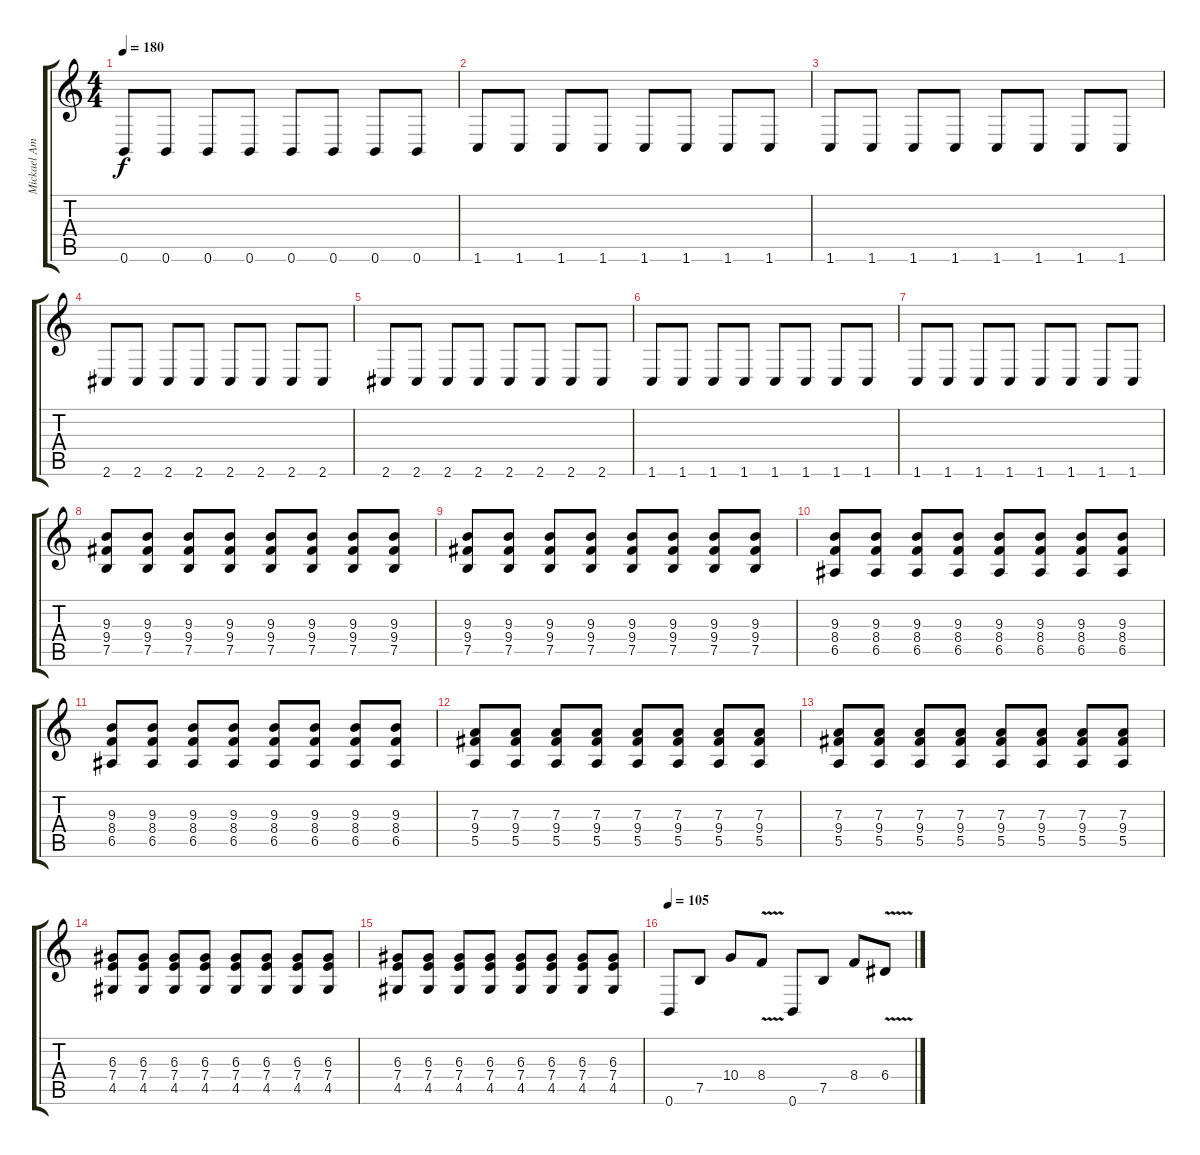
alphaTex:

\track ("Mickael Amott" "Mickael Am") {instrument distortionguitar}
\staff {score tabs}
\tuning (B3 Gb3 D3 A2 E2 B1) {hide}
\ts (4 4)
\tempo 180
\clef g2
\ks c
0.6.8{dy f} 0.6.8 0.6.8 0.6.8 0.6.8 0.6.8 0.6.8 0.6.8 |
1.6.8 1.6.8 1.6.8 1.6.8 1.6.8 1.6.8 1.6.8 1.6.8 |
1.6.8 1.6.8 1.6.8 1.6.8 1.6.8 1.6.8 1.6.8 1.6.8 |
2.6.8 2.6.8 2.6.8 2.6.8 2.6.8 2.6.8 2.6.8 2.6.8 |
2.6.8 2.6.8 2.6.8 2.6.8 2.6.8 2.6.8 2.6.8 2.6.8 |
1.6.8 1.6.8 1.6.8 1.6.8 1.6.8 1.6.8 1.6.8 1.6.8 |
1.6.8 1.6.8 1.6.8 1.6.8 1.6.8 1.6.8 1.6.8 1.6.8 |
(9.3 9.4 7.5).8 (9.3 9.4 7.5).8 (9.3 9.4 7.5).8 (9.3 9.4 7.5).8 (9.3 9.4 7.5).8 (9.3 9.4 7.5).8 (9.3 9.4 7.5).8 (9.3 9.4 7.5).8 |
(9.3 9.4 7.5).8 (9.3 9.4 7.5).8 (9.3 9.4 7.5).8 (9.3 9.4 7.5).8 (9.3 9.4 7.5).8 (9.3 9.4 7.5).8 (9.3 9.4 7.5).8 (9.3 9.4 7.5).8 |
(9.3 8.4 6.5).8 (9.3 8.4 6.5).8 (9.3 8.4 6.5).8 (9.3 8.4 6.5).8 (9.3 8.4 6.5).8 (9.3 8.4 6.5).8 (9.3 8.4 6.5).8 (9.3 8.4 6.5).8 |
(9.3 8.4 6.5).8 (9.3 8.4 6.5).8 (9.3 8.4 6.5).8 (9.3 8.4 6.5).8 (9.3 8.4 6.5).8 (9.3 8.4 6.5).8 (9.3 8.4 6.5).8 (9.3 8.4 6.5).8 |
(7.3 9.4 5.5).8 (7.3 9.4 5.5).8 (7.3 9.4 5.5).8 (7.3 9.4 5.5).8 (7.3 9.4 5.5).8 (7.3 9.4 5.5).8 (7.3 9.4 5.5).8 (7.3 9.4 5.5).8 |
(7.3 9.4 5.5).8 (7.3 9.4 5.5).8 (7.3 9.4 5.5).8 (7.3 9.4 5.5).8 (7.3 9.4 5.5).8 (7.3 9.4 5.5).8 (7.3 9.4 5.5).8 (7.3 9.4 5.5).8 |
(6.3 7.4 4.5).8 (6.3 7.4 4.5).8 (6.3 7.4 4.5).8 (6.3 7.4 4.5).8 (6.3 7.4 4.5).8 (6.3 7.4 4.5).8 (6.3 7.4 4.5).8 (6.3 7.4 4.5).8 |
(6.3 7.4 4.5).8 (6.3 7.4 4.5).8 (6.3 7.4 4.5).8 (6.3 7.4 4.5).8 (6.3 7.4 4.5).8 (6.3 7.4 4.5).8 (6.3 7.4 4.5).8 (6.3 7.4 4.5).8 |
\tempo 105
0.6.8 7.5.8 10.4.8 8.4{v}.8 0.6.8 7.5.8 8.4.8 6.4{v}.8
